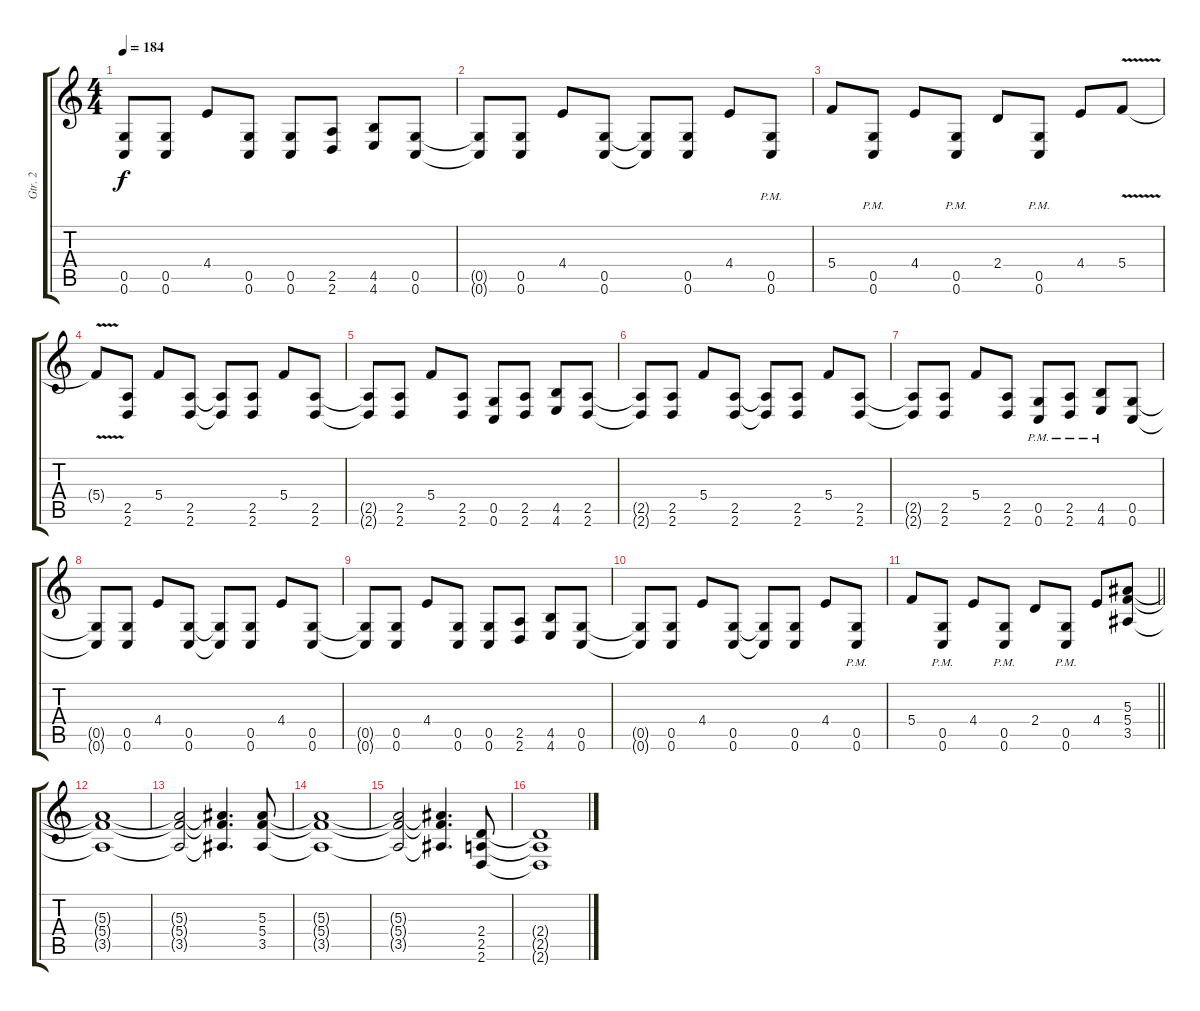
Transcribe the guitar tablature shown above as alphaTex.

\track ("Gtr. 2" "Gtr. 2") {instrument overdrivenguitar}
\staff {score tabs}
\tuning (D4 A3 F3 C3 G2 C2) {hide}
\ts (4 4)
\tempo 184
\clef g2
\ks c
(0.5{t} 0.6{t}).8{dy f} (0.5 0.6).8 4.4.8 (0.5 0.6).8 (0.5 0.6).8 (2.5 2.6).8 (4.5 4.6).8 (0.5 0.6).8 |
(0.5{t} 0.6{t}).8 (0.5 0.6).8 4.4.8 (0.5 0.6).8 (0.5{t} 0.6{t}).8 (0.5 0.6).8 4.4.8 (0.5{pm} 0.6{pm}).8 |
5.4.8 (0.5{pm} 0.6{pm}).8 4.4.8 (0.5{pm} 0.6{pm}).8 2.4.8 (0.5{pm} 0.6{pm}).8 4.4.8 5.4{v}.8 |
5.4{t}.8 (2.5 2.6).8 5.4.8 (2.5 2.6).8 (2.5{t} 2.6{t}).8 (2.5 2.6).8 5.4.8 (2.5 2.6).8 |
(2.5{t} 2.6{t}).8 (2.5 2.6).8 5.4.8 (2.5 2.6).8 (0.5 0.6).8 (2.5 2.6).8 (4.5 4.6).8 (2.5 2.6).8 |
(2.5{t} 2.6{t}).8 (2.5 2.6).8 5.4.8 (2.5 2.6).8 (2.5{t} 2.6{t}).8 (2.5 2.6).8 5.4.8 (2.5 2.6).8 |
(2.5{t} 2.6{t}).8 (2.5 2.6).8 5.4.8 (2.5 2.6).8 (0.5{pm} 0.6{pm}).8 (2.5{pm} 2.6{pm}).8 (4.5{pm} 4.6{pm}).8 (0.5 0.6).8 |
(0.5{t} 0.6{t}).8 (0.5 0.6).8 4.4.8 (0.5 0.6).8 (0.5{t} 0.6{t}).8 (0.5 0.6).8 4.4.8 (0.5 0.6).8 |
(0.5{t} 0.6{t}).8 (0.5 0.6).8 4.4.8 (0.5 0.6).8 (0.5 0.6).8 (2.5 2.6).8 (4.5 4.6).8 (0.5 0.6).8 |
(0.5{t} 0.6{t}).8 (0.5 0.6).8 4.4.8 (0.5 0.6).8 (0.5{t} 0.6{t}).8 (0.5 0.6).8 4.4.8 (0.5{pm} 0.6{pm}).8 |
\barLineRight lightlight
5.4.8 (0.5{pm} 0.6{pm}).8 4.4.8 (0.5{pm} 0.6{pm}).8 2.4.8 (0.5{pm} 0.6{pm}).8 4.4.8 (5.3 5.4 3.5).8 |
(5.3{t} 5.4{t} 3.5{t}).1 |
(5.3{t} 5.4{t} 3.5{t}).2 (5.3{t} 5.4{t} 3.5{t}).4{d} (5.3 5.4 3.5).8 |
(5.3{t} 5.4{t} 3.5{t}).1 |
(5.3{t} 5.4{t} 3.5{t}).2 (5.3{t} 5.4{t} 3.5{t}).4{d} (2.4 2.5 2.6).8 |
(2.4{t} 2.5{t} 2.6{t}).1
